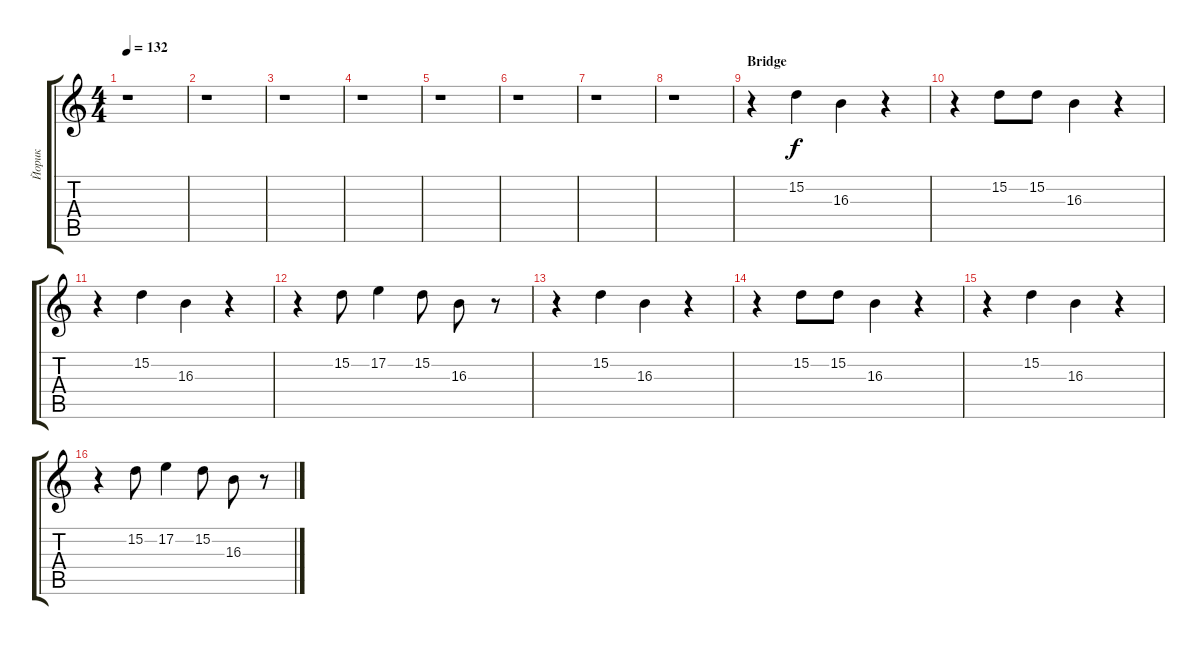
\track ("Йорик" "Йорик") {instrument pizzicatostrings}
\staff {score tabs}
\tuning (E4 B3 G3 D3 A2 E2) {hide}
\ts (4 4)
\tempo 132
\clef g2
\ks c
r.1{dy f} |
r.1 |
r.1 |
r.1 |
r.1 |
r.1 |
r.1 |
r.1 |
\section ("" "Bridge")
r.4 15.2.4 16.3.4 r.4 |
r.4 15.2.8 15.2.8 16.3.4 r.4 |
r.4 15.2.4 16.3.4 r.4 |
r.4 15.2.8 17.2.4 15.2.8 16.3.8 r.8 |
r.4 15.2.4 16.3.4 r.4 |
r.4 15.2.8 15.2.8 16.3.4 r.4 |
r.4 15.2.4 16.3.4 r.4 |
r.4 15.2.8 17.2.4 15.2.8 16.3.8 r.8
